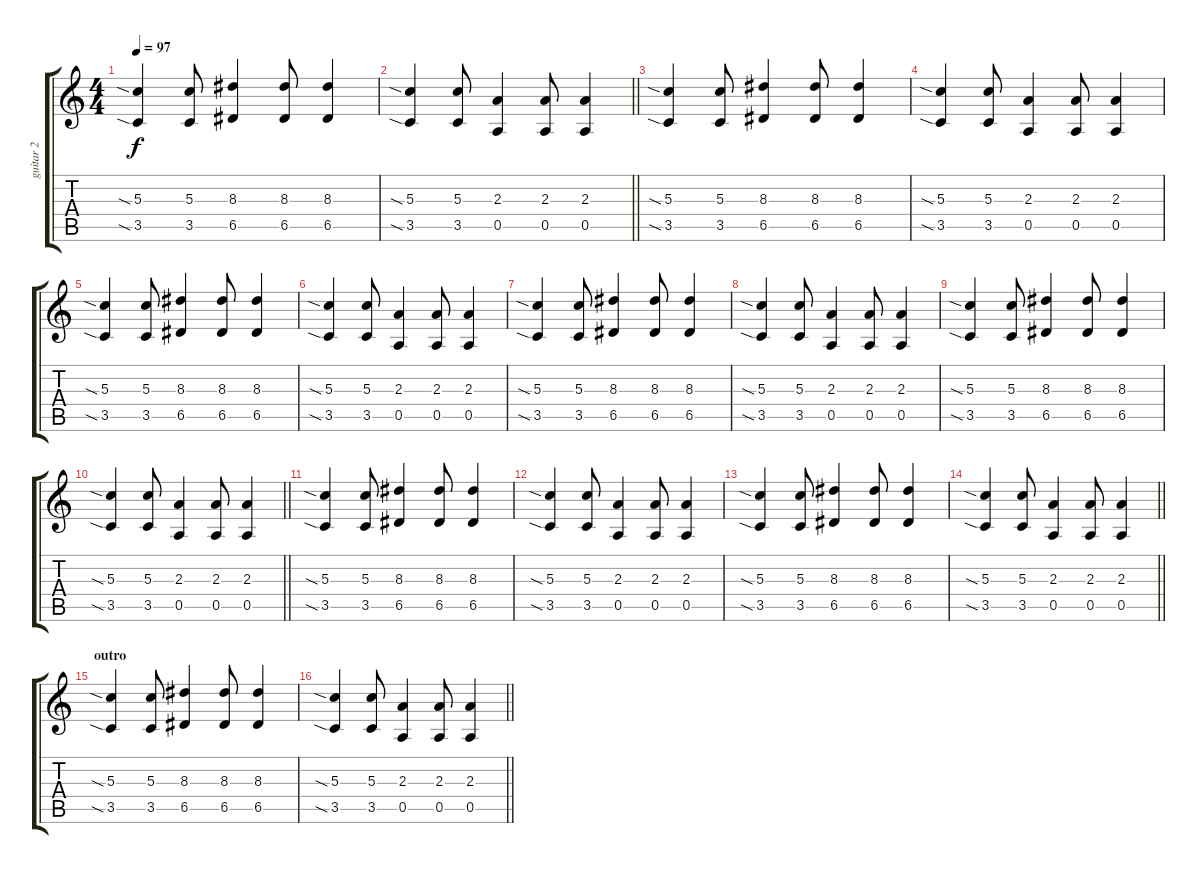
\track ("guitar 2" "guitar 2") {instrument electricguitarjazz}
\staff {score tabs}
\tuning (E4 B3 G3 D3 A2 E2) {hide}
\ts (4 4)
\tempo 97
\clef g2
\ks c
(5.3{sia} 3.5{sia}).4{dy f} (5.3 3.5).8 (8.3 6.5).4 (8.3 6.5).8 (8.3 6.5).4 |
\barLineRight lightlight
(5.3{sia} 3.5{sia}).4 (5.3 3.5).8 (2.3 0.5).4 (2.3 0.5).8 (2.3 0.5).4 |
(5.3{sia} 3.5{sia}).4 (5.3 3.5).8 (8.3 6.5).4 (8.3 6.5).8 (8.3 6.5).4 |
(5.3{sia} 3.5{sia}).4 (5.3 3.5).8 (2.3 0.5).4 (2.3 0.5).8 (2.3 0.5).4 |
(5.3{sia} 3.5{sia}).4 (5.3 3.5).8 (8.3 6.5).4 (8.3 6.5).8 (8.3 6.5).4 |
(5.3{sia} 3.5{sia}).4 (5.3 3.5).8 (2.3 0.5).4 (2.3 0.5).8 (2.3 0.5).4 |
(5.3{sia} 3.5{sia}).4 (5.3 3.5).8 (8.3 6.5).4 (8.3 6.5).8 (8.3 6.5).4 |
(5.3{sia} 3.5{sia}).4 (5.3 3.5).8 (2.3 0.5).4 (2.3 0.5).8 (2.3 0.5).4 |
(5.3{sia} 3.5{sia}).4 (5.3 3.5).8 (8.3 6.5).4 (8.3 6.5).8 (8.3 6.5).4 |
\barLineRight lightlight
(5.3{sia} 3.5{sia}).4 (5.3 3.5).8 (2.3 0.5).4 (2.3 0.5).8 (2.3 0.5).4 |
(5.3{sia} 3.5{sia}).4 (5.3 3.5).8 (8.3 6.5).4 (8.3 6.5).8 (8.3 6.5).4 |
(5.3{sia} 3.5{sia}).4 (5.3 3.5).8 (2.3 0.5).4 (2.3 0.5).8 (2.3 0.5).4 |
(5.3{sia} 3.5{sia}).4 (5.3 3.5).8 (8.3 6.5).4 (8.3 6.5).8 (8.3 6.5).4 |
\barLineRight lightlight
(5.3{sia} 3.5{sia}).4 (5.3 3.5).8 (2.3 0.5).4 (2.3 0.5).8 (2.3 0.5).4 |
\section ("" "outro")
(5.3{sia} 3.5{sia}).4 (5.3 3.5).8 (8.3 6.5).4 (8.3 6.5).8 (8.3 6.5).4 |
\barLineRight lightlight
(5.3{sia} 3.5{sia}).4 (5.3 3.5).8 (2.3 0.5).4 (2.3 0.5).8 (2.3 0.5).4
